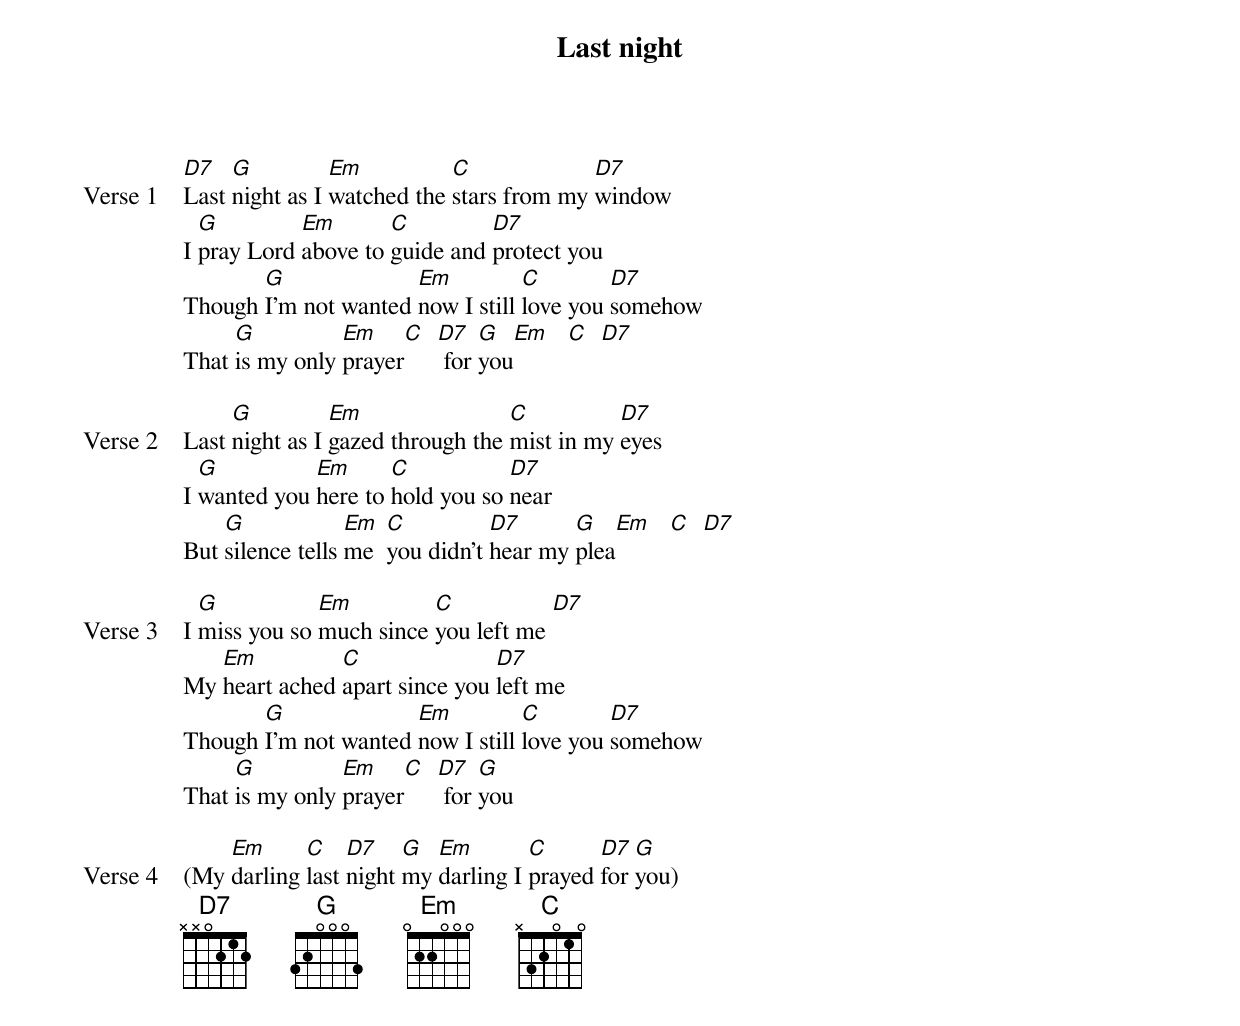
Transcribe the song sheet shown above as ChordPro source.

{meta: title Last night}
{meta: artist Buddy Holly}
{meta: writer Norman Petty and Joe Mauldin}

{start_of_verse: Verse 1}
[D7]Last [G]night as I [Em]watched the [C]stars from my [D7]window
I [G]pray Lord [Em]above to [C]guide and [D7]protect you
Though [G]I'm not wanted [Em]now I still [C]love you [D7]somehow
That [G]is my only [Em]prayer[C]  [D7] for [G]you[Em]   [C]  [D7]
{end_of_verse}

{start_of_verse: Verse 2}
Last [G]night as I [Em]gazed through the [C]mist in my [D7]eyes
I [G]wanted you [Em]here to [C]hold you so [D7]near
But [G]silence tells [Em]me  [C]you didn't [D7]hear my [G]plea[Em]   [C]  [D7]
{end_of_verse}

{start_of_verse: Verse 3}
I [G]miss you so [Em]much since [C]you left me [D7]
My [Em]heart ached [C]apart since you [D7]left me
Though [G]I'm not wanted [Em]now I still [C]love you [D7]somehow
That [G]is my only [Em]prayer[C]  [D7] for [G]you
{end_of_verse}

{start_of_verse: Verse 4}
(My [Em]darling [C]last [D7]night [G]my [Em]darling I [C]prayed [D7]for [G]you)
{end_of_verse}
